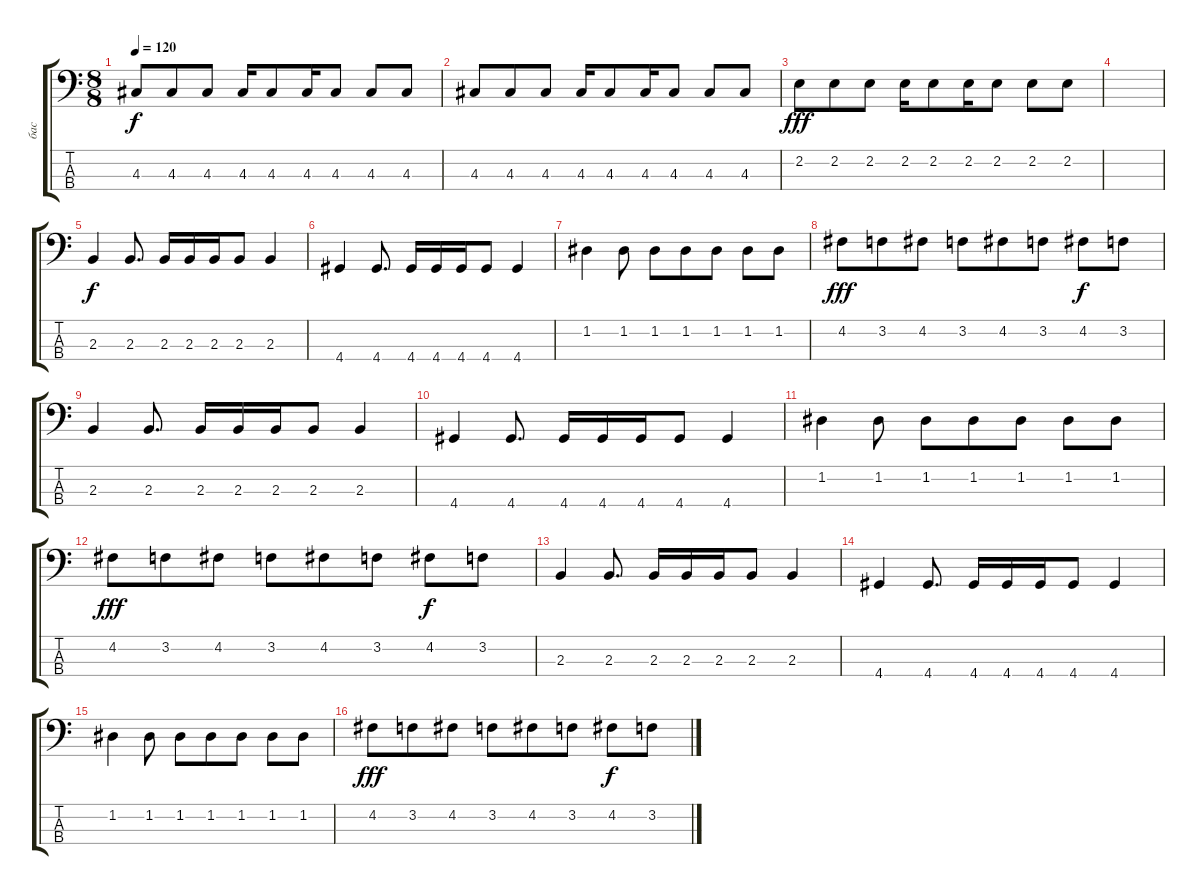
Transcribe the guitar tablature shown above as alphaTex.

\track ("бас" "бас") {instrument electricbassfinger}
\staff {score tabs}
\tuning (G2 D2 A1 E1) {hide}
\ts (8 8)
\tempo 120
\clef f4
\ks c
4.3.8{dy f} 4.3.8 4.3.8 4.3.16 4.3.8 4.3.16 4.3.8 4.3.8 4.3.8 |
4.3.8 4.3.8 4.3.8 4.3.16 4.3.8 4.3.16 4.3.8 4.3.8 4.3.8 |
2.2.8{dy fff} 2.2.8 2.2.8 2.2.16 2.2.8 2.2.16 2.2.8 2.2.8 2.2.8 |
|
2.3.4{dy f} 2.3.8{d} 2.3.16 2.3.16 2.3.16 2.3.8 2.3.4 |
4.4.4 4.4.8{d} 4.4.16 4.4.16 4.4.16 4.4.8 4.4.4 |
1.2.4 1.2.8 1.2.8 1.2.8 1.2.8 1.2.8 1.2.8 |
4.2.8{dy fff} 3.2.8 4.2.8 3.2.8 4.2.8 3.2.8 4.2.8{dy f} 3.2.8 |
2.3.4 2.3.8{d} 2.3.16 2.3.16 2.3.16 2.3.8 2.3.4 |
4.4.4 4.4.8{d} 4.4.16 4.4.16 4.4.16 4.4.8 4.4.4 |
1.2.4 1.2.8 1.2.8 1.2.8 1.2.8 1.2.8 1.2.8 |
4.2.8{dy fff} 3.2.8 4.2.8 3.2.8 4.2.8 3.2.8 4.2.8{dy f} 3.2.8 |
2.3.4 2.3.8{d} 2.3.16 2.3.16 2.3.16 2.3.8 2.3.4 |
4.4.4 4.4.8{d} 4.4.16 4.4.16 4.4.16 4.4.8 4.4.4 |
1.2.4 1.2.8 1.2.8 1.2.8 1.2.8 1.2.8 1.2.8 |
4.2.8{dy fff} 3.2.8 4.2.8 3.2.8 4.2.8 3.2.8 4.2.8{dy f} 3.2.8
